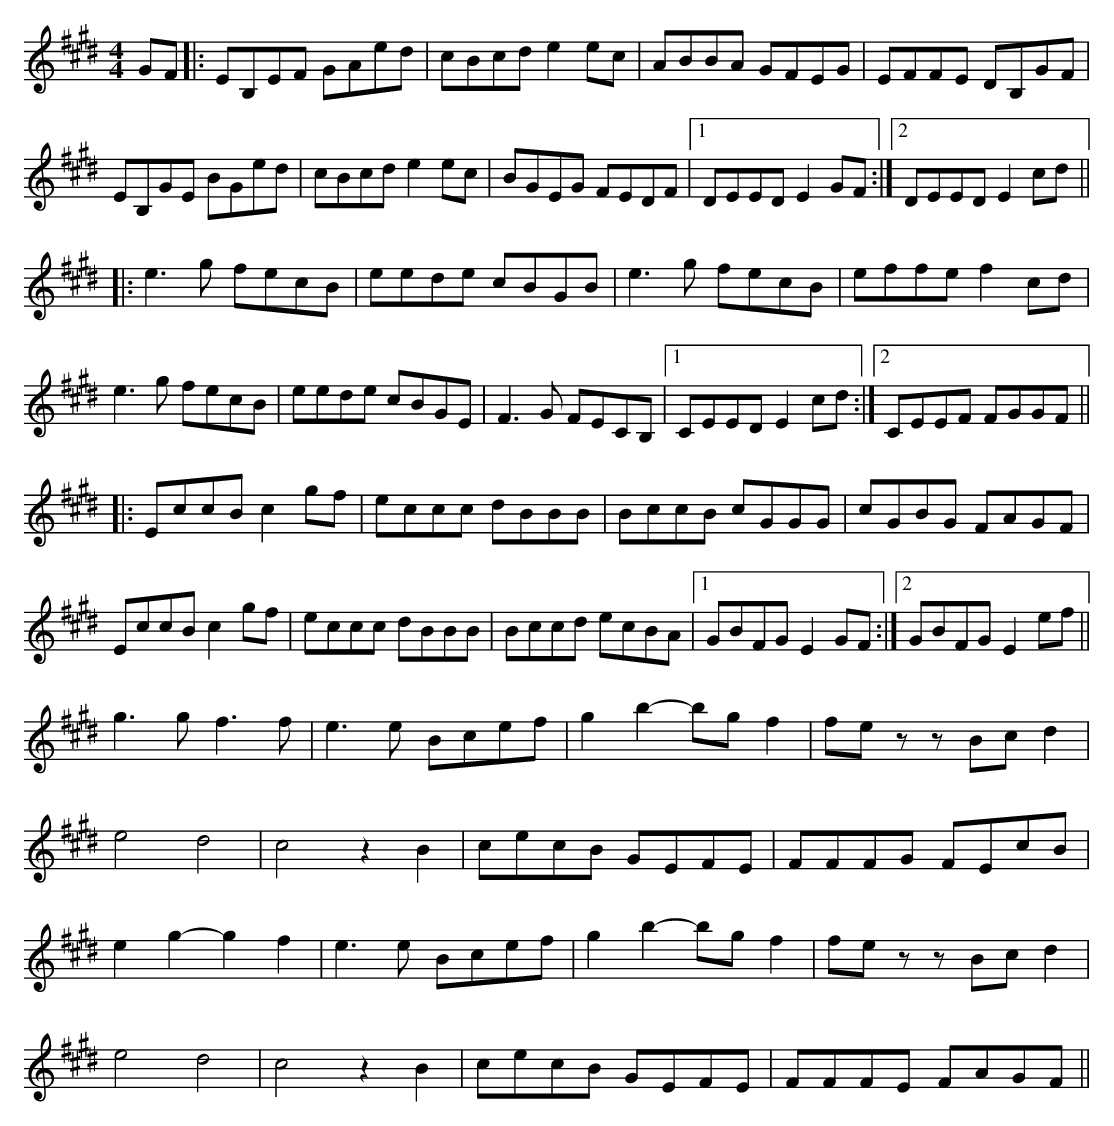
X:1
M:4/4
K:E
GF|:EB,EF GAed|cBcd e2 ec|ABBA GFEG|EFFE DB,GF|
EB,GE BGed|cBcd e2 ec|BGEG FEDF|1 DEED E2 GF:|2 DEED E2 cd||
|:e3 g fecB|eede cBGB|e3 g fecB|effe f2 cd|
e3 g fecB|eede cBGE|F3 G FECB,|1 CEED E2 cd:|2 CEEF FGGF||
|:EccB c2 gf|eccc dBBB|BccB cGGG|cGBG FAGF|
EccB c2 gf|eccc dBBB|Bccd ecBA|1 GBFG E2 GF:|2 GBFG E2 ef||
g3 g f3 f|e3 e Bcef|g2 b2- bg f2|fe z z Bc d2|
e4 d4|c4 z2 B2|cecB GEFE|FFFG FEcB|
e2 g2- g2 f2|e3 e Bcef|g2 b2- bg f2|fe z z Bc d2|
e4 d4|c4 z2 B2|cecB GEFE|FFFE FAGF||
